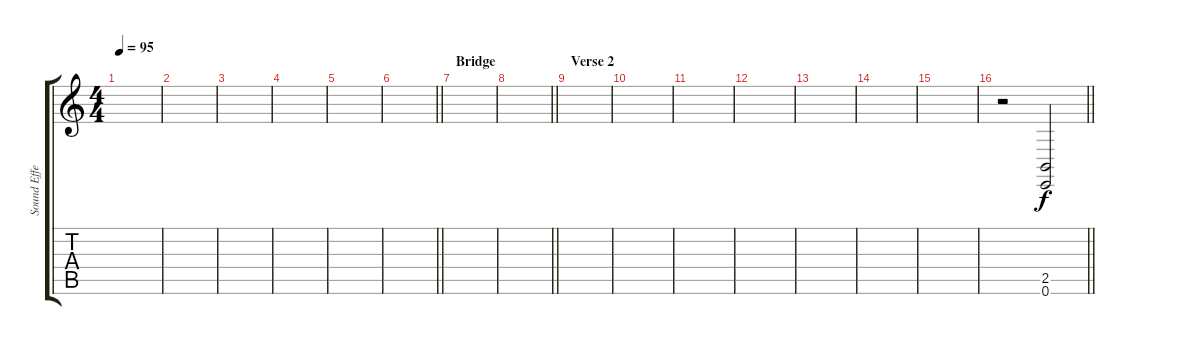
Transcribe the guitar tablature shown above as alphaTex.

\track ("Sound Effect" "Sound Effe") {instrument reversecymbal}
\staff {score tabs}
\tuning (E4 B3 G3 D3 A2 E2) {hide}
\ts (4 4)
\tempo 95
\clef g2
\ks c
|
|
|
|
|
\barLineRight lightlight
|
\section ("" "Bridge")
|
\barLineRight lightlight
|
\section ("" "Verse 2")
|
|
|
|
|
|
|
\barLineRight lightlight
r.2 (2.5 0.6).2
